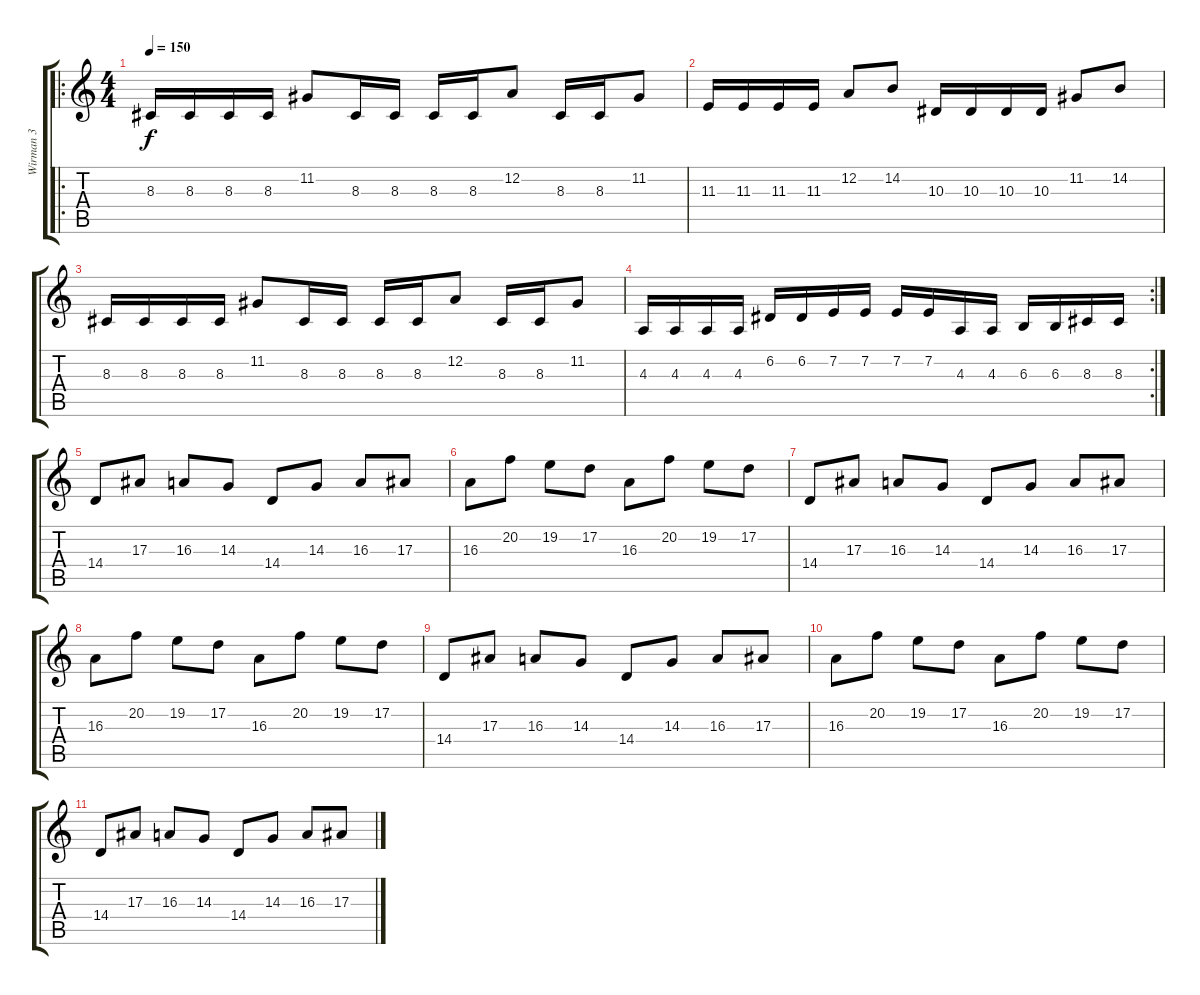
\track ("Wirman 3" "Wirman 3") {instrument fx5brightness}
\staff {score tabs}
\tuning (D4 A3 F3 C3 G2 D2) {hide}
\ro
\ts (4 4)
\tempo 150
\clef g2
\ks c
8.3.16{dy f} 8.3.16 8.3.16 8.3.16 11.2.8 8.3.16 8.3.16 8.3.16 8.3.16 12.2.8 8.3.16 8.3.16 11.2.8 |
11.3.16 11.3.16 11.3.16 11.3.16 12.2.8 14.2.8 10.3.16 10.3.16 10.3.16 10.3.16 11.2.8 14.2.8 |
8.3.16 8.3.16 8.3.16 8.3.16 11.2.8 8.3.16 8.3.16 8.3.16 8.3.16 12.2.8 8.3.16 8.3.16 11.2.8 |
\rc 2
4.3.16 4.3.16 4.3.16 4.3.16 6.2.16 6.2.16 7.2.16 7.2.16 7.2.16 7.2.16 4.3.16 4.3.16 6.3.16 6.3.16 8.3.16 8.3.16 |
14.4.8 17.3.8 16.3.8 14.3.8 14.4.8 14.3.8 16.3.8 17.3.8 |
16.3.8 20.2.8 19.2.8 17.2.8 16.3.8 20.2.8 19.2.8 17.2.8 |
14.4.8 17.3.8 16.3.8 14.3.8 14.4.8 14.3.8 16.3.8 17.3.8 |
16.3.8 20.2.8 19.2.8 17.2.8 16.3.8 20.2.8 19.2.8 17.2.8 |
14.4.8 17.3.8 16.3.8 14.3.8 14.4.8 14.3.8 16.3.8 17.3.8 |
16.3.8 20.2.8 19.2.8 17.2.8 16.3.8 20.2.8 19.2.8 17.2.8 |
14.4.8 17.3.8 16.3.8 14.3.8 14.4.8 14.3.8 16.3.8 17.3.8
